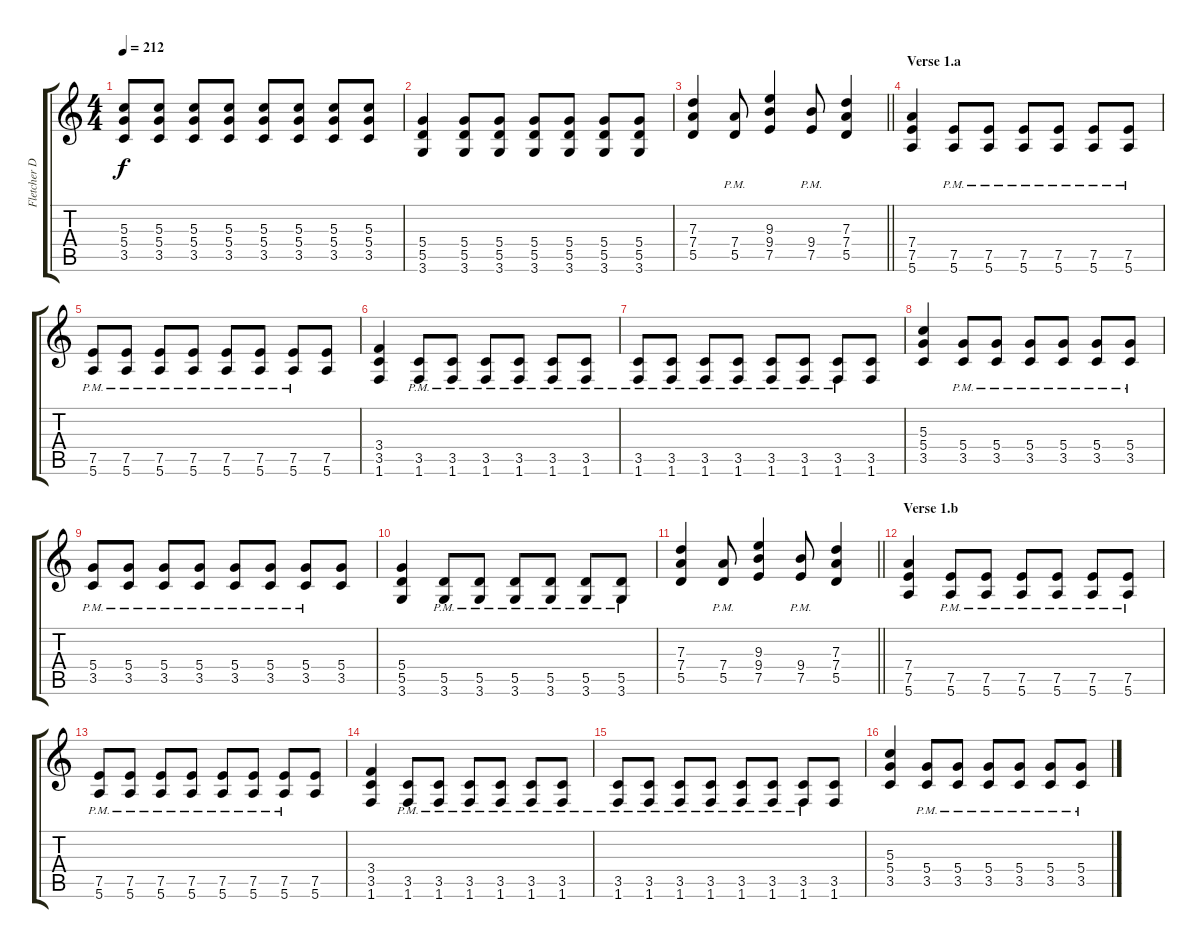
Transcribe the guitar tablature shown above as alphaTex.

\track ("Fletcher Dragge - Guitar Rhythm" "Fletcher D") {instrument overdrivenguitar}
\staff {score tabs}
\tuning (E4 B3 G3 D3 A2 E2) {hide}
\ts (4 4)
\tempo 212
\clef g2
\ks c
(5.3 5.4 3.5).8{dy f} (5.3 5.4 3.5).8 (5.3 5.4 3.5).8 (5.3 5.4 3.5).8 (5.3 5.4 3.5).8 (5.3 5.4 3.5).8 (5.3 5.4 3.5).8 (5.3 5.4 3.5).8 |
(5.4 5.5 3.6).4 (5.4 5.5 3.6).8 (5.4 5.5 3.6).8 (5.4 5.5 3.6).8 (5.4 5.5 3.6).8 (5.4 5.5 3.6).8 (5.4 5.5 3.6).8 |
\barLineRight lightlight
(7.3 7.4 5.5).4 (7.4{pm} 5.5{pm}).8 (9.3 9.4 7.5).4 (9.4{pm} 7.5{pm}).8 (7.3 7.4 5.5).4 |
\section ("" "Verse 1.a")
(7.4 7.5 5.6).4 (7.5{pm} 5.6{pm}).8 (7.5{pm} 5.6{pm}).8 (7.5{pm} 5.6{pm}).8 (7.5{pm} 5.6{pm}).8 (7.5{pm} 5.6{pm}).8 (7.5{pm} 5.6{pm}).8 |
(7.5{pm} 5.6{pm}).8 (7.5{pm} 5.6{pm}).8 (7.5{pm} 5.6{pm}).8 (7.5{pm} 5.6{pm}).8 (7.5{pm} 5.6{pm}).8 (7.5{pm} 5.6{pm}).8 (7.5{pm} 5.6{pm}).8 (7.5 5.6).8 |
(3.4 3.5 1.6).4 (3.5{pm} 1.6{pm}).8 (3.5{pm} 1.6{pm}).8 (3.5{pm} 1.6{pm}).8 (3.5{pm} 1.6{pm}).8 (3.5{pm} 1.6{pm}).8 (3.5{pm} 1.6{pm}).8 |
(3.5{pm} 1.6{pm}).8 (3.5{pm} 1.6{pm}).8 (3.5{pm} 1.6{pm}).8 (3.5{pm} 1.6{pm}).8 (3.5{pm} 1.6{pm}).8 (3.5{pm} 1.6{pm}).8 (3.5{pm} 1.6{pm}).8 (3.5 1.6).8 |
(5.3 5.4 3.5).4 (5.4{pm} 3.5{pm}).8 (5.4{pm} 3.5{pm}).8 (5.4{pm} 3.5{pm}).8 (5.4{pm} 3.5{pm}).8 (5.4{pm} 3.5{pm}).8 (5.4{pm} 3.5{pm}).8 |
(5.4{pm} 3.5{pm}).8 (5.4{pm} 3.5{pm}).8 (5.4{pm} 3.5{pm}).8 (5.4{pm} 3.5{pm}).8 (5.4{pm} 3.5{pm}).8 (5.4{pm} 3.5{pm}).8 (5.4{pm} 3.5{pm}).8 (5.4 3.5).8 |
(5.4 5.5 3.6).4 (5.5{pm} 3.6{pm}).8 (5.5{pm} 3.6{pm}).8 (5.5{pm} 3.6{pm}).8 (5.5{pm} 3.6{pm}).8 (5.5{pm} 3.6{pm}).8 (5.5{pm} 3.6{pm}).8 |
\barLineRight lightlight
(7.3 7.4 5.5).4 (7.4{pm} 5.5{pm}).8 (9.3 9.4 7.5).4 (9.4{pm} 7.5{pm}).8 (7.3 7.4 5.5).4 |
\section ("" "Verse 1.b")
(7.4 7.5 5.6).4 (7.5{pm} 5.6{pm}).8 (7.5{pm} 5.6{pm}).8 (7.5{pm} 5.6{pm}).8 (7.5{pm} 5.6{pm}).8 (7.5{pm} 5.6{pm}).8 (7.5{pm} 5.6{pm}).8 |
(7.5{pm} 5.6{pm}).8 (7.5{pm} 5.6{pm}).8 (7.5{pm} 5.6{pm}).8 (7.5{pm} 5.6{pm}).8 (7.5{pm} 5.6{pm}).8 (7.5{pm} 5.6{pm}).8 (7.5{pm} 5.6{pm}).8 (7.5 5.6).8 |
(3.4 3.5 1.6).4 (3.5{pm} 1.6{pm}).8 (3.5{pm} 1.6{pm}).8 (3.5{pm} 1.6{pm}).8 (3.5{pm} 1.6{pm}).8 (3.5{pm} 1.6{pm}).8 (3.5{pm} 1.6{pm}).8 |
(3.5{pm} 1.6{pm}).8 (3.5{pm} 1.6{pm}).8 (3.5{pm} 1.6{pm}).8 (3.5{pm} 1.6{pm}).8 (3.5{pm} 1.6{pm}).8 (3.5{pm} 1.6{pm}).8 (3.5{pm} 1.6{pm}).8 (3.5 1.6).8 |
(5.3 5.4 3.5).4 (5.4{pm} 3.5{pm}).8 (5.4{pm} 3.5{pm}).8 (5.4{pm} 3.5{pm}).8 (5.4{pm} 3.5{pm}).8 (5.4{pm} 3.5{pm}).8 (5.4{pm} 3.5{pm}).8
